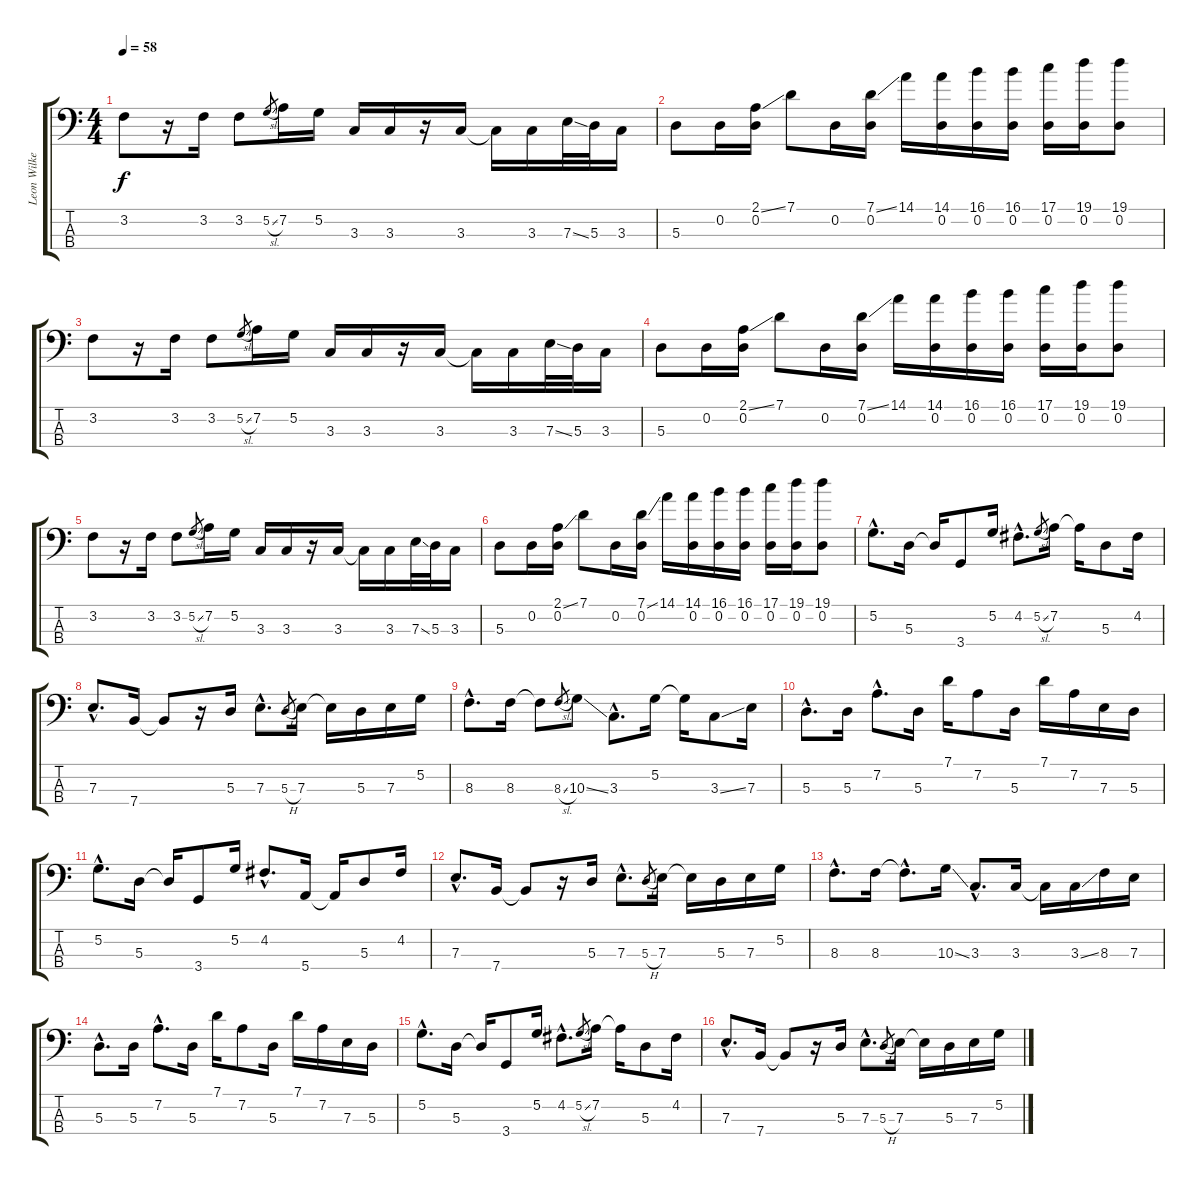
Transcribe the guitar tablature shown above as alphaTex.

\track ("Leon Wilkeson (Bass Guitar)" "Leon Wilke") {instrument electricbassfinger}
\staff {score tabs}
\tuning (G2 D2 A1 E1) {hide}
\ts (4 4)
\tempo 58
\clef f4
\ks c
3.2.8{dy f} r.16 3.2.16 3.2.8 5.2{sl}.8{gr} 7.2.16 5.2.16 3.3.16 3.3.16 r.16 3.3.16 3.3{t}.16 3.3.16 7.3{ss}.32 5.3.32 3.3.16 |
5.3.8 0.2.16 (2.1{ss} 0.2).16 7.1.8 0.2.16 (7.1{ss} 0.2).16 14.1.16 (14.1 0.2).16 (16.1 0.2).16 (16.1 0.2).16 (17.1 0.2).16 (19.1 0.2).16 (19.1 0.2).8 |
3.2.8 r.16 3.2.16 3.2.8 5.2{sl}.8{gr} 7.2.16 5.2.16 3.3.16 3.3.16 r.16 3.3.16 3.3{t}.16 3.3.16 7.3{ss}.32 5.3.32 3.3.16 |
5.3.8 0.2.16 (2.1{ss} 0.2).16 7.1.8 0.2.16 (7.1{ss} 0.2).16 14.1.16 (14.1 0.2).16 (16.1 0.2).16 (16.1 0.2).16 (17.1 0.2).16 (19.1 0.2).16 (19.1 0.2).8 |
3.2.8 r.16 3.2.16 3.2.8 5.2{sl}.8{gr} 7.2.16 5.2.16 3.3.16 3.3.16 r.16 3.3.16 3.3{t}.16 3.3.16 7.3{ss}.32 5.3.32 3.3.16 |
5.3.8 0.2.16 (2.1{ss} 0.2).16 7.1.8 0.2.16 (7.1{ss} 0.2).16 14.1.16 (14.1 0.2).16 (16.1 0.2).16 (16.1 0.2).16 (17.1 0.2).16 (19.1 0.2).16 (19.1 0.2).8 |
5.2{hac}.8{d} 5.3.16 5.3{t}.16 3.4.8 5.2.16 4.2{hac}.8{d} 5.2{sl}.8{gr} 7.2.16 7.2{t}.16 5.3.8 4.2.16 |
7.3{hac}.8{d} 7.4.16 7.4{t}.8 r.16 5.3.16 7.3{hac}.8{d} 5.3{h}.8{gr} 7.3.16 7.3{t}.16 5.3.16 7.3.16 5.2.16 |
8.3{hac}.8{d} 8.3.16 8.3{t}.8 8.3{sl}.8{gr} 10.3{ss}.8 3.3{hac}.8{d} 5.2.16 5.2{t}.16 3.3{ss}.8 7.3.16 |
5.3{hac}.8{d} 5.3.16 7.2{hac}.8{d} 5.3.16 7.1.16 7.2.8 5.3.16 7.1.16 7.2.16 7.3.16 5.3.16 |
5.2{hac}.8{d} 5.3.16 5.3{t}.16 3.4.8 5.2.16 4.2{hac}.8{d} 5.4.16 5.4{t}.16 5.3.8 4.2.16 |
7.3{hac}.8{d} 7.4.16 7.4{t}.8 r.16 5.3.16 7.3{hac}.8{d} 5.3{h}.8{gr} 7.3.16 7.3{t}.16 5.3.16 7.3.16 5.2.16 |
8.3{hac}.8{d} 8.3.16 8.3{hac t}.8{d} 10.3{ss}.16 3.3{hac}.8{d} 3.3.16 3.3{t}.16 3.3{ss}.16 8.3.16 7.3.16 |
5.3{hac}.8{d} 5.3.16 7.2{hac}.8{d} 5.3.16 7.1.16 7.2.8 5.3.16 7.1.16 7.2.16 7.3.16 5.3.16 |
5.2{hac}.8{d} 5.3.16 5.3{t}.16 3.4.8 5.2.16 4.2{hac}.8{d} 5.2{sl}.8{gr} 7.2.16 7.2{t}.16 5.3.8 4.2.16 |
7.3{hac}.8{d} 7.4.16 7.4{t}.8 r.16 5.3.16 7.3{hac}.8{d} 5.3{h}.8{gr} 7.3.16 7.3{t}.16 5.3.16 7.3.16 5.2.16
